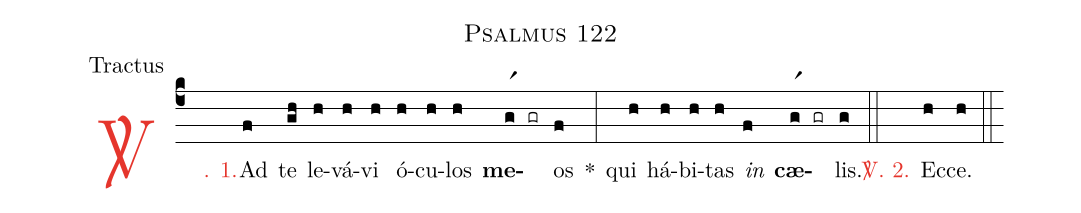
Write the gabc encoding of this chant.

name: Psalmus 122;
office-part: Tractus;
%%
(c4)

<c><sp>V/</sp>. 1.</c>() Ad(f) te(gh) le(h)vá(h)vi(h) ó(h)cu(h)los(h) <b>me</b>(gr1)(gr)os(f) *(:) qui(h) há(h)bi(h)tas(h) <i>in</i>(f) <b>cæ</b>(gr1)(gr)lis.(g)

(::)

<c><sp>V/</sp>. 2.</c>() Ec(h)ce.(h)

(::)
